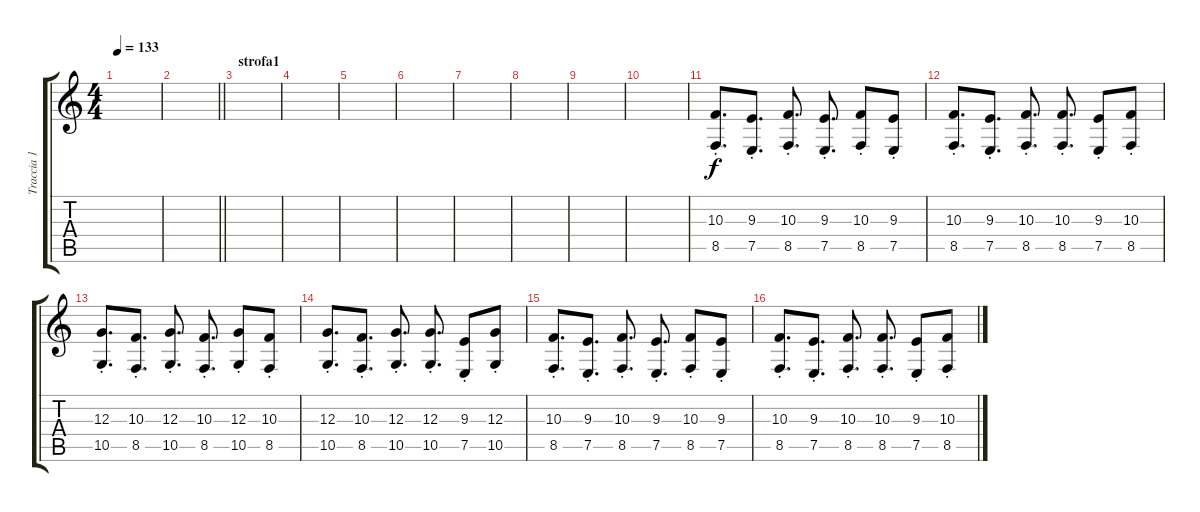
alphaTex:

\track ("Traccia 1" "Traccia 1") {instrument stringensemble1}
\staff {score tabs}
\tuning (E4 B3 G3 D3 A2 E2) {hide}
\ts (4 4)
\tempo 133
\clef g2
\ks c
|
\barLineRight lightlight
|
\section ("" "strofa1")
|
|
|
|
|
|
|
|
(10.3{st} 8.5{st}).8{d} (9.3{st} 7.5{st}).8{d} (10.3{st} 8.5{st}).8{d} (9.3{st} 7.5{st}).8{d} (10.3{st} 8.5{st}).8 (9.3{st} 7.5{st}).8 |
(10.3{st} 8.5{st}).8{d} (9.3{st} 7.5{st}).8{d} (10.3{st} 8.5{st}).8{d} (10.3{st} 8.5{st}).8{d} (9.3{st} 7.5{st}).8 (10.3{st} 8.5{st}).8 |
(12.3{st} 10.5{st}).8{d} (10.3{st} 8.5{st}).8{d} (12.3{st} 10.5{st}).8{d} (10.3{st} 8.5{st}).8{d} (12.3{st} 10.5{st}).8 (10.3{st} 8.5{st}).8 |
(12.3{st} 10.5{st}).8{d} (10.3{st} 8.5{st}).8{d} (12.3{st} 10.5{st}).8{d} (12.3{st} 10.5{st}).8{d} (9.3{st} 7.5{st}).8 (12.3{st} 10.5{st}).8 |
(10.3{st} 8.5{st}).8{d} (9.3{st} 7.5{st}).8{d} (10.3{st} 8.5{st}).8{d} (9.3{st} 7.5{st}).8{d} (10.3{st} 8.5{st}).8 (9.3{st} 7.5{st}).8 |
(10.3{st} 8.5{st}).8{d} (9.3{st} 7.5{st}).8{d} (10.3{st} 8.5{st}).8{d} (10.3{st} 8.5{st}).8{d} (9.3{st} 7.5{st}).8 (10.3{st} 8.5{st}).8
